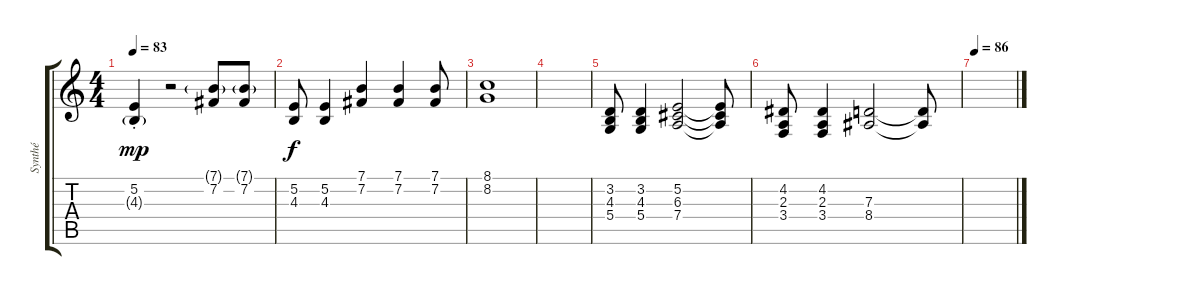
\track ("Synthé" "Synthé") {instrument honkytonkpiano}
\staff {score tabs}
\tuning (E4 B3 G3 D3 A2 B1) {hide}
\ts (4 4)
\tempo 83
\clef g2
\ks c
(5.2{st} 4.3{g st}).4{dy mp} r.2 (7.1{g} 7.2).8 (7.1{g} 7.2).8 |
(5.2 4.3).8{dy f} (5.2 4.3).4 (7.1 7.2).4 (7.1 7.2).4 (7.1 7.2).8 |
(8.1 8.2).1 |
|
(3.2 4.3 5.4).8{balance 11} (3.2 4.3 5.4).4 (5.2 6.3 7.4).2 (5.2{t} 6.3{t} 7.4{t}).8 |
(4.2 2.3 3.4).8 (4.2 2.3 3.4).4 (7.3 8.4).2 (7.3{t} 8.4{t}).8 |
\tempo 86
